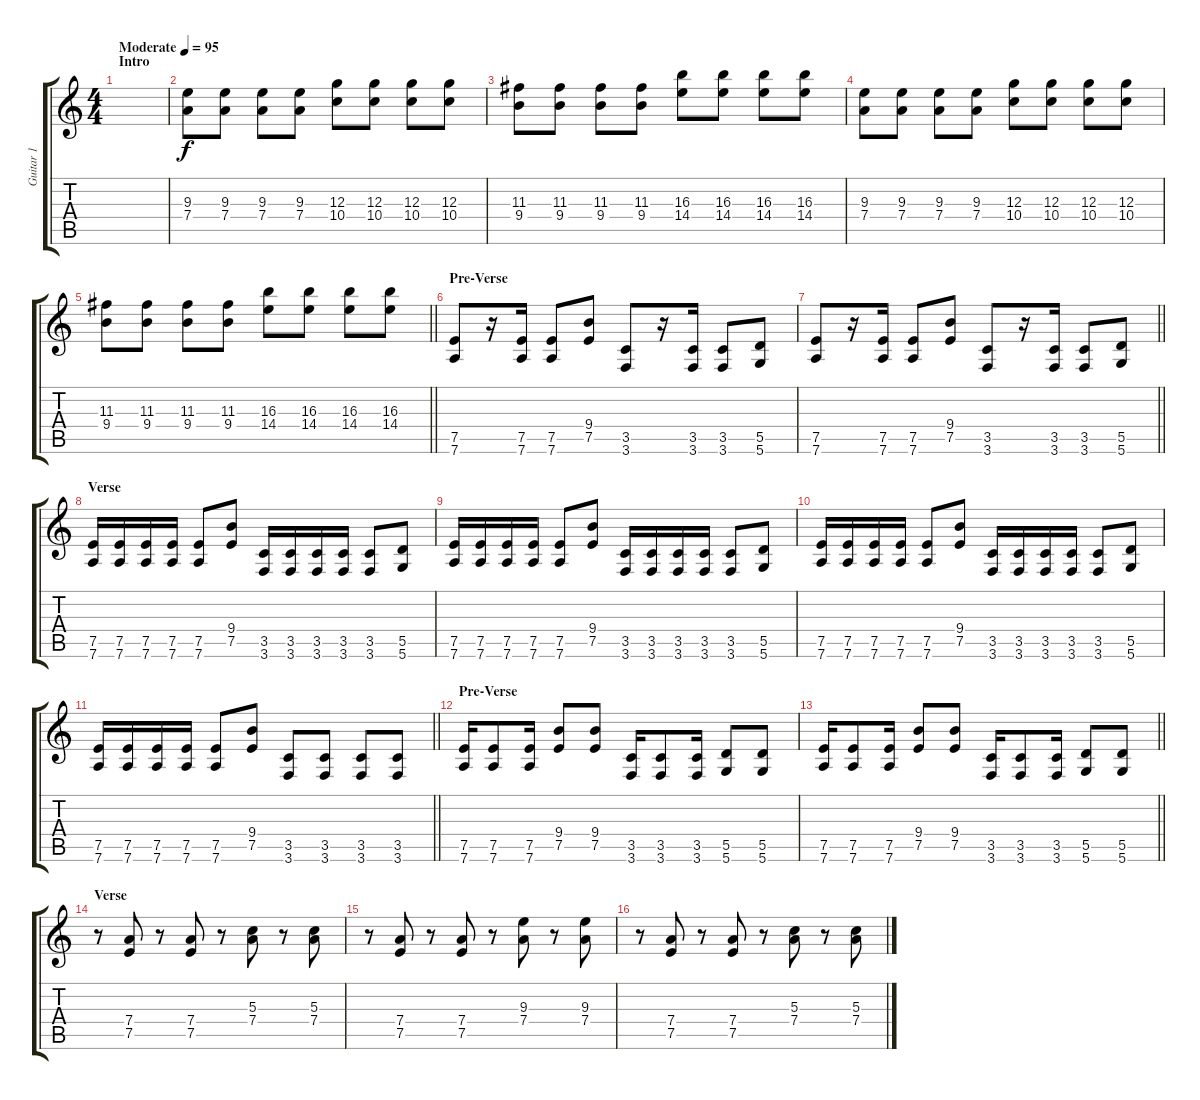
\track ("Guitar 1" "Guitar 1") {instrument distortionguitar}
\staff {score tabs}
\tuning (E4 B3 G3 D3 A2 D2) {hide}
\ts (4 4)
\section ("" "Intro")
\tempo (95 "Moderate")
\clef g2
\ks c
|
(9.3 7.4).8 (9.3 7.4).8 (9.3 7.4).8 (9.3 7.4).8 (12.3 10.4).8 (12.3 10.4).8 (12.3 10.4).8 (12.3 10.4).8 |
(11.3 9.4).8 (11.3 9.4).8 (11.3 9.4).8 (11.3 9.4).8 (16.3 14.4).8 (16.3 14.4).8 (16.3 14.4).8 (16.3 14.4).8 |
(9.3 7.4).8 (9.3 7.4).8 (9.3 7.4).8 (9.3 7.4).8 (12.3 10.4).8 (12.3 10.4).8 (12.3 10.4).8 (12.3 10.4).8 |
\barLineRight lightlight
(11.3 9.4).8 (11.3 9.4).8 (11.3 9.4).8 (11.3 9.4).8 (16.3 14.4).8 (16.3 14.4).8 (16.3 14.4).8 (16.3 14.4).8 |
\section ("" "Pre-Verse")
(7.5 7.6).8 r.16 (7.5 7.6).16 (7.5 7.6).8 (9.4 7.5).8 (3.5 3.6).8 r.16 (3.5 3.6).16 (3.5 3.6).8 (5.5 5.6).8 |
\barLineRight lightlight
(7.5 7.6).8 r.16 (7.5 7.6).16 (7.5 7.6).8 (9.4 7.5).8 (3.5 3.6).8 r.16 (3.5 3.6).16 (3.5 3.6).8 (5.5 5.6).8 |
\section ("" "Verse")
(7.5 7.6).16 (7.5 7.6).16 (7.5 7.6).16 (7.5 7.6).16 (7.5 7.6).8 (9.4 7.5).8 (3.5 3.6).16 (3.5 3.6).16 (3.5 3.6).16 (3.5 3.6).16 (3.5 3.6).8 (5.5 5.6).8 |
(7.5 7.6).16 (7.5 7.6).16 (7.5 7.6).16 (7.5 7.6).16 (7.5 7.6).8 (9.4 7.5).8 (3.5 3.6).16 (3.5 3.6).16 (3.5 3.6).16 (3.5 3.6).16 (3.5 3.6).8 (5.5 5.6).8 |
(7.5 7.6).16 (7.5 7.6).16 (7.5 7.6).16 (7.5 7.6).16 (7.5 7.6).8 (9.4 7.5).8 (3.5 3.6).16 (3.5 3.6).16 (3.5 3.6).16 (3.5 3.6).16 (3.5 3.6).8 (5.5 5.6).8 |
\barLineRight lightlight
(7.5 7.6).16 (7.5 7.6).16 (7.5 7.6).16 (7.5 7.6).16 (7.5 7.6).8 (9.4 7.5).8 (3.5 3.6).8 (3.5 3.6).8 (3.5 3.6).8 (3.5 3.6).8 |
\section ("" "Pre-Verse")
(7.5 7.6).16 (7.5 7.6).8 (7.5 7.6).16 (9.4 7.5).8 (9.4 7.5).8 (3.5 3.6).16 (3.5 3.6).8 (3.5 3.6).16 (5.5 5.6).8 (5.5 5.6).8 |
\barLineRight lightlight
(7.5 7.6).16 (7.5 7.6).8 (7.5 7.6).16 (9.4 7.5).8 (9.4 7.5).8 (3.5 3.6).16 (3.5 3.6).8 (3.5 3.6).16 (5.5 5.6).8 (5.5 5.6).8 |
\section ("" "Verse")
r.8 (7.4 7.5).8 r.8 (7.4 7.5).8 r.8 (5.3 7.4).8 r.8 (5.3 7.4).8 |
r.8 (7.4 7.5).8 r.8 (7.4 7.5).8 r.8 (9.3 7.4).8 r.8 (9.3 7.4).8 |
r.8 (7.4 7.5).8 r.8 (7.4 7.5).8 r.8 (5.3 7.4).8 r.8 (5.3 7.4).8
